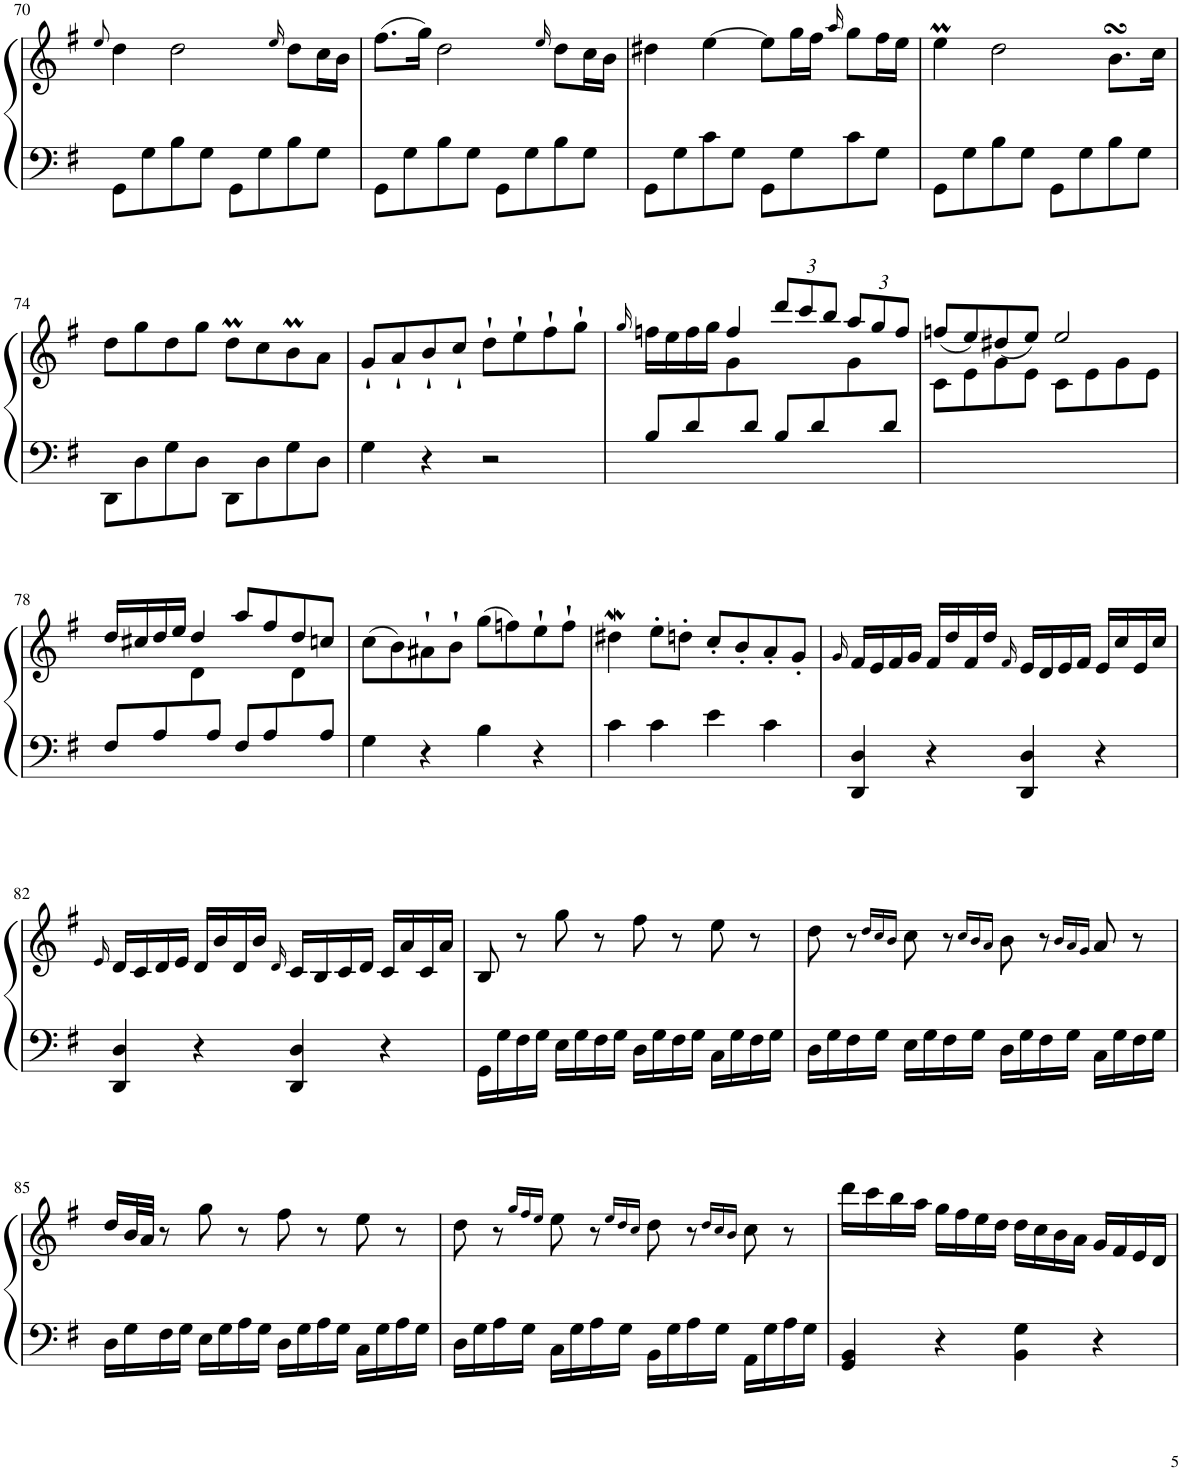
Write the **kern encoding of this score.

**kern	**kern
*part1	*part1
*staff2	*staff1
*I"Piano	*
*I'Pno.	*
!!LO:PB:g=z
*clefF4	*clefG2
*k[f#]	*k[f#]
*M4/4	*M4/4
*met(c)	*met(c)
=70	=70
.	8qee/
8GG\L	4dd\
8G\	.
8B\	2dd\
8G\J	.
8GG\L	.
8G\	.
.	16qee/
8B\	8dd\L
8G\J	16cc\L
.	16b\JJ
=71	=71
8GG\L	(8.ff#\L
8G\	.
.	16gg\Jk)
8B\	2dd\
8G\J	.
8GG\L	.
8G\	.
.	16qee/
8B\	8dd\L
8G\J	16cc\L
.	16b\JJ
=72	=72
8GG\L	4dd#X\
8G\	.
8c\	[4ee\
8G\J	.
8GG\L	8ee\L]
8G\	16gg\L
.	16ff#\JJ
.	16qaa/
8c\	8gg\L
8G\J	16ff#\L
.	16ee\JJ
=73	=73
8GG\L	4eeM\
8G\	.
8B\	2dd\
8G\J	.
8GG\L	.
8G\	.
8B\	8.bsSsS\L
8G\J	.
.	16cc\Jk
!!LO:LB:g=z
=74	=74
8DD\L	8dd\L
8D\	8gg\
8G\	8dd\
8D\J	8gg\J
8DD\L	8ddM\L
8D\	8cc\
8G\	8bm\
8D\J	8a\J
=75	=75
4G\	8g`/L
.	8a`/
4r	8b`/
.	8cc`/J
2r	8dd`\L
.	8ee`\
.	8ff#`\
.	8gg`\J
=76	=76
.	16qgg/
*	*^
8B/L	16ffn\LL	4ryy
.	16ee\	.
8d/	16ff\	.
.	16gg\JJ	.
8ryy	4ff/	8g\
8d/J	.	4.ryy
*	*Xbrackettup	*
8B/L	12ddd/L	.
.	12ccc/	.
8d/	.	.
.	12bb/J	.
8ryy	12aa/L	8g\
.	12gg/	.
8d/J	.	8ryy
.	12ff/J	.
=77	=77	=77
1ryy	(8ffn/L	8c\L
.	8ee/)	8e\
.	(8dd#X/	8g\
.	8ee/J)	8e\J
.	2ee/	8c\L
.	.	8e\
.	.	8g\
.	.	8e\J
!!LO:LB:g=z	!!
=78	=78	=78
8F#/L	16dd/LL	4ryy
.	16cc#X/	.
8A/	16dd/	.
.	16ee/JJ	.
8ryy	4dd/	8d\
8A/J	.	4.ryy
8F#/L	8aa/L	.
8A/	8ff#/	.
8ryy	8dd/	8d\
8A/J	8ccn/J	8ryy
*	*v	*v
=79	=79
4G\	(8cc\L
.	8b\)
4r	8a#X`\
.	8b`\J
4B\	(8gg\L
.	8ffn\)
4r	8ee`\
.	8ff`\J
=80	=80
4c\	4dd#XW\
4c\	8ee'\L
.	8ddn'\J
4e\	8cc'/L
.	8b'/
4c\	8a'/
.	8g'/J
=81	=81
.	16qg/
4DD/ 4D/	16f#/LL
.	16e/
.	16f#/
.	16g/JJ
4r	16f#/LL
.	16dd/
.	16f#/
.	16dd/JJ
.	16qf#/
4DD/ 4D/	16e/LL
.	16d/
.	16e/
.	16f#/JJ
4r	16e/LL
.	16cc/
.	16e/
.	16cc/JJ
!!LO:LB:g=z
=82	=82
.	16qe/
4DD/ 4D/	16d/LL
.	16c/
.	16d/
.	16e/JJ
4r	16d/LL
.	16b/
.	16d/
.	16b/JJ
.	16qd/
4DD/ 4D/	16c/LL
.	16B/
.	16c/
.	16d/JJ
4r	16c/LL
.	16a/
.	16c/
.	16a/JJ
=83	=83
16GG\LL	8B/
16G\	.
16F#\	8r
16G\JJ	.
16E\LL	8gg\
16G\	.
16F#\	8r
16G\JJ	.
16D\LL	8ff#\
16G\	.
16F#\	8r
16G\JJ	.
16C\LL	8ee\
16G\	.
16F#\	8r
16G\JJ	.
=84	=84
16D\LL	8dd\
16G\	.
16F#\	8r
16G\JJ	.
.	16qdd/LL
.	16qcc/
.	16qb/JJ
16E\LL	8cc\
16G\	.
16F#\	8r
16G\JJ	.
.	16qcc/LL
.	16qb/
.	16qa/JJ
16D\LL	8b\
16G\	.
16F#\	8r
16G\JJ	.
.	16qb/LL
.	16qa/
.	16qg/JJ
16C\LL	8a/
16G\	.
16F#\	8r
16G\JJ	.
!!LO:LB:g=z
=85	=85
16D\LL	16dd/LL
16G\	32b/L
.	32a/JJJ
16F#\	8r
16G\JJ	.
16E\LL	8gg\
16G\	.
16A\	8r
16G\JJ	.
16D\LL	8ff#\
16G\	.
16A\	8r
16G\JJ	.
16C\LL	8ee\
16G\	.
16A\	8r
16G\JJ	.
=86	=86
16D\LL	8dd\
16G\	.
16A\	8r
16G\JJ	.
.	16qgg/LL
.	16qff#/
.	16qee/JJ
16C\LL	8ee\
16G\	.
16A\	8r
16G\JJ	.
.	16qee/LL
.	16qdd/
.	16qcc/JJ
16BB\LL	8dd\
16G\	.
16A\	8r
16G\JJ	.
.	16qdd/LL
.	16qcc/
.	16qb/JJ
16AA\LL	8cc\
16G\	.
16A\	8r
16G\JJ	.
=87	=87
4GG/ 4BB/	16ddd\LL
.	16ccc\
.	16bb\
.	16aa\JJ
4r	16gg\LL
.	16ff#\
.	16ee\
.	16dd\JJ
4BB\ 4G\	16dd\LL
.	16cc\
.	16b\
.	16a\JJ
4r	16g/LL
.	16f#/
.	16e/
.	16d/JJ
=	=
*-	*-
